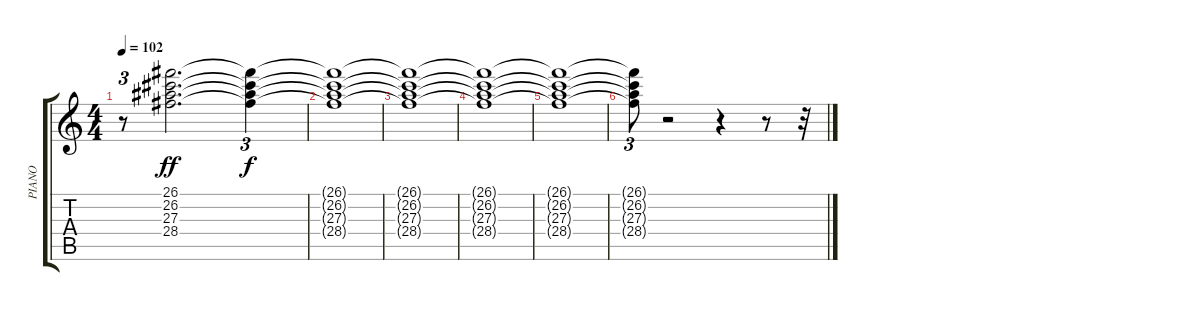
\track ("PIANO" "PIANO") {instrument acousticgrandpiano}
\staff {score tabs}
\tuning (E4 B3 G3 D3 A2 E2) {hide}
\ts (4 4)
\tempo 102
\clef g2
\ks c
r.8{tu (3 2) dy ff} (26.1 26.2 27.3 28.4).2{d} (26.1{t} 26.2{t} 27.3{t} 28.4{t}).4{tu (3 2) dy f} |
(26.1{t} 26.2{t} 27.3{t} 28.4{t}).1 |
(26.1{t} 26.2{t} 27.3{t} 28.4{t}).1 |
(26.1{t} 26.2{t} 27.3{t} 28.4{t}).1 |
(26.1{t} 26.2{t} 27.3{t} 28.4{t}).1 |
(26.1{t} 26.2{t} 27.3{t} 28.4{t}).8{tu (3 2)} r.2 r.4 r.8 r.32
